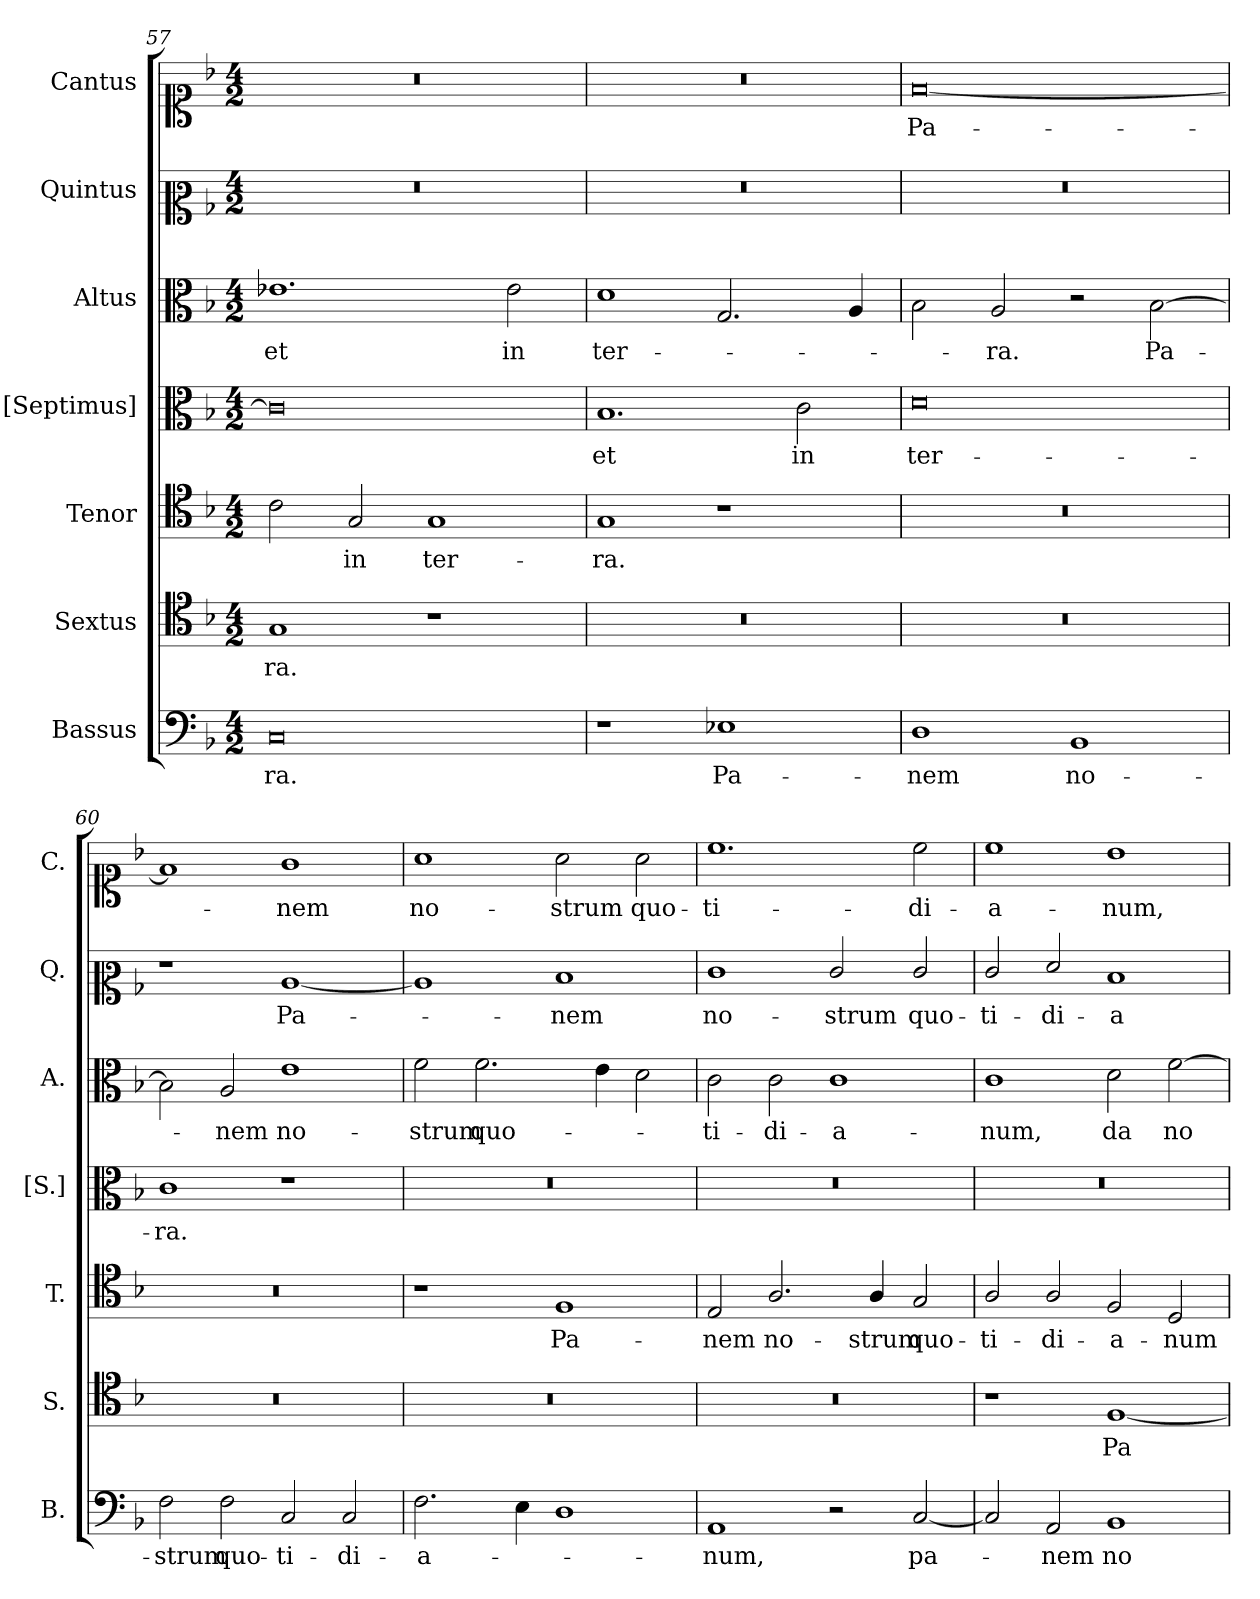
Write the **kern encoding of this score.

**kern	**text	**kern	**text	**kern	**text	**kern	**text	**kern	**text	**kern	**text	**kern	**text
*part7	*part7	*part6	*part6	*part5	*part5	*part4	*part4	*part3	*part3	*part2	*part2	*part1	*part1
*staff7	*staff7	*staff6	*staff6	*staff5	*staff5	*staff4	*staff4	*staff3	*staff3	*staff2	*staff2	*staff1	*staff1
*I"Bassus	*	*I"Sextus	*	*I"Tenor	*	*I"[Septimus]	*	*I"Altus	*	*I"Quintus	*	*I"Cantus	*
*I'B.	*	*I'S.	*	*I'T.	*	*I'[S.]	*	*I'A.	*	*I'Q.	*	*I'C.	*
*clefF4	*	*clefC4	*	*clefC4	*	*clefC3	*	*clefC3	*	*clefC2	*	*clefC1	*
*k[b-]	*	*k[b-]	*	*k[b-]	*	*k[b-]	*	*k[b-]	*	*k[b-]	*	*k[b-]	*
*M4/2	*	*M4/2	*	*M4/2	*	*M4/2	*	*M4/2	*	*M4/2	*	*M4/2	*
=57	=57	=57	=57	=57	=57	=57	=57	=57	=57	=57	=57	=57	=57
0C	ra.	1G	-ra.	2c\	.	0c]	.	1.e-X	et	0r	.	0r	.
.	.	.	.	2G/	in	.	.	.	.	.	.	.	.
.	.	1r	.	1G	ter-	.	.	.	.	.	.	.	.
.	.	.	.	.	.	.	.	2e-\	in	.	.	.	.
=58	=58	=58	=58	=58	=58	=58	=58	=58	=58	=58	=58	=58	=58
1r	.	0r	.	1G	-ra.	1.B-	et	1d	ter-	0r	.	0r	.
1E-X	-Pa-	.	.	1r	.	.	.	2.G/	.	.	.	.	.
.	.	.	.	.	.	2c\	in	.	.	.	.	.	.
.	.	.	.	.	.	.	.	4A/	.	.	.	.	.
=59	=59	=59	=59	=59	=59	=59	=59	=59	=59	=59	=59	=59	=59
1D	nem	0r	.	0r	.	0d	ter-	2B-\	.	0r	.	[0f	Pa-
.	.	.	.	.	.	.	.	2A/	-ra.	.	.	.	.
1BB-	no-	.	.	.	.	.	.	2r	.	.	.	.	.
.	.	.	.	.	.	.	.	[2B-\	Pa-	.	.	.	.
=60	=60	=60	=60	=60	=60	=60	=60	=60	=60	=60	=60	=60	=60
2F\	-strum	0r	.	0r	.	1c	-ra.	2B-\]	.	1r	.	1f]	.
2F\	quo-	.	.	.	.	.	.	2A/	-nem	.	.	.	.
2C/	-ti-	.	.	.	.	1r	.	1e	no-	[1c	Pa-	1g	-nem
2C/	-di-	.	.	.	.	.	.	.	.	.	.	.	.
=61	=61	=61	=61	=61	=61	=61	=61	=61	=61	=61	=61	=61	=61
2.F\	-a-	0r	.	1r	.	0r	.	2f\	-strum	1c]	.	1a	no-
.	.	.	.	.	.	.	.	2.f\	quo-	.	.	.	.
4E\	.	.	.	.	.	.	.	.	.	.	.	.	.
1D	.	.	.	1F	Pa-	.	.	.	.	1d	-nem	2a\	-strum
.	.	.	.	.	.	.	.	4e\	.	.	.	.	.
.	.	.	.	.	.	.	.	2d\	.	.	.	2a\	quo-
!!LO:PB:g=z
=62	=62	=62	=62	=62	=62	=62	=62	=62	=62	=62	=62	=62	=62
1AA	-num,	0r	.	2E/	-nem	0r	.	2c\	-ti-	1e	no-	1.cc	-ti-
.	.	.	.	2.A/	no-	.	.	2c\	-di-	.	.	.	.
2r	.	.	.	.	.	.	.	1c	-a-	2e/	-strum	.	.
.	.	.	.	4A/	-strum	.	.	.	.	.	.	.	.
[2C/	pa-	.	.	2G/	quo-	.	.	.	.	2e/	quo-	2cc\	-di-
=63	=63	=63	=63	=63	=63	=63	=63	=63	=63	=63	=63	=63	=63
2C/]	.	1r	.	2A/	-ti-	0r	.	1c	-num,	2e/	-ti-	1cc	-a-
2AA/	-nem	.	.	2A/	-di-	.	.	.	.	2f/	-di-	.	.
1BB-	no-	[1F	Pa-	2F/	-a-	.	.	2d\	da	1d	-a-	1b-	-num,
.	.	.	.	2D/	-num	.	.	[2f\	no-	.	.	.	.
=	=	=	=	=	=	=	=	=	=	=	=	=	=
*-	*-	*-	*-	*-	*-	*-	*-	*-	*-	*-	*-	*-	*-
